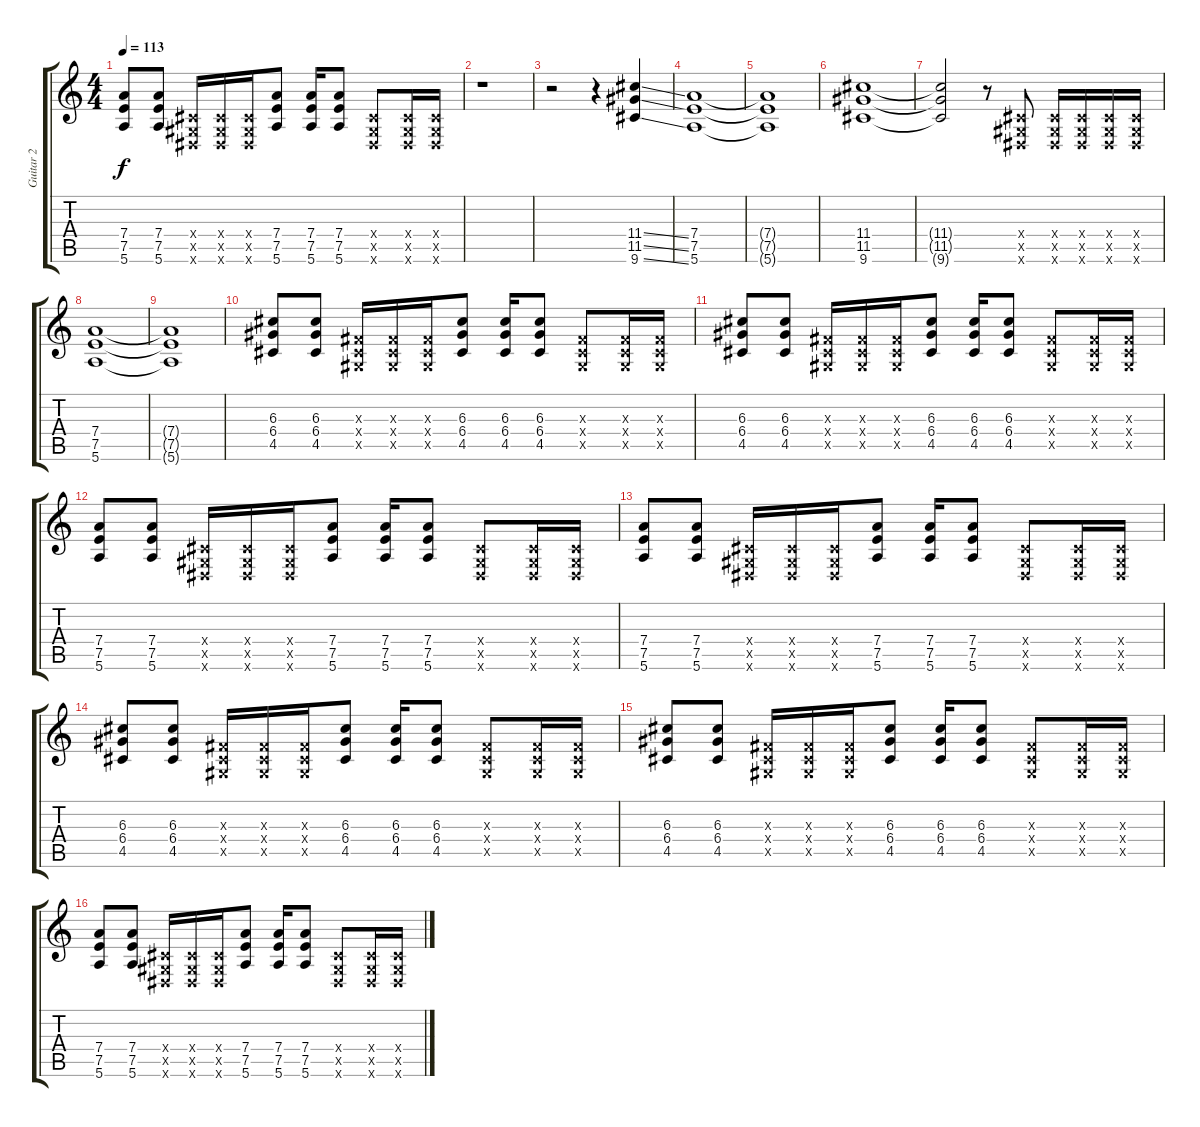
\track ("Guitar 2" "Guitar 2") {instrument distortionguitar}
\staff {score tabs}
\tuning (E4 B3 G3 D3 A2 E2) {hide}
\ts (4 4)
\tempo 113
\clef g2
\ks c
(7.4 7.5 5.6).8{dy f} (7.4 7.5 5.6).8 (-1.4{x} -1.5{x} -1.6{x}).16 (-1.4{x} -1.5{x} -1.6{x}).16 (-1.4{x} -1.5{x} -1.6{x}).16 (7.4 7.5 5.6).8 (7.4 7.5 5.6).16 (7.4 7.5 5.6).8 (-1.4{x} -1.5{x} -1.6{x}).8 (-1.4{x} -1.5{x} -1.6{x}).16 (-1.4{x} -1.5{x} -1.6{x}).16 |
r.1 |
r.2 r.4 (11.4{ss} 11.5{ss} 9.6{ss}).4 |
(7.4 7.5 5.6).1 |
(7.4{t} 7.5{t} 5.6{t}).1 |
(11.4 11.5 9.6).1 |
(11.4{t} 11.5{t} 9.6{t}).2 r.8 (-1.4{x} -1.5{x} -1.6{x}).8 (-1.4{x} -1.5{x} -1.6{x}).16 (-1.4{x} -1.5{x} -1.6{x}).16 (-1.4{x} -1.5{x} -1.6{x}).16 (-1.4{x} -1.5{x} -1.6{x}).16 |
(7.4 7.5 5.6).1 |
(7.4{t} 7.5{t} 5.6{t}).1 |
(6.3 6.4 4.5).8 (6.3 6.4 4.5).8 (-1.3{x} -1.4{x} -1.5{x}).16 (-1.3{x} -1.4{x} -1.5{x}).16 (-1.3{x} -1.4{x} -1.5{x}).16 (6.3 6.4 4.5).8 (6.3 6.4 4.5).16 (6.3 6.4 4.5).8 (-1.3{x} -1.4{x} -1.5{x}).8 (-1.3{x} -1.4{x} -1.5{x}).16 (-1.3{x} -1.4{x} -1.5{x}).16 |
(6.3 6.4 4.5).8 (6.3 6.4 4.5).8 (-1.3{x} -1.4{x} -1.5{x}).16 (-1.3{x} -1.4{x} -1.5{x}).16 (-1.3{x} -1.4{x} -1.5{x}).16 (6.3 6.4 4.5).8 (6.3 6.4 4.5).16 (6.3 6.4 4.5).8 (-1.3{x} -1.4{x} -1.5{x}).8 (-1.3{x} -1.4{x} -1.5{x}).16 (-1.3{x} -1.4{x} -1.5{x}).16 |
(7.4 7.5 5.6).8 (7.4 7.5 5.6).8 (-1.4{x} -1.5{x} -1.6{x}).16 (-1.4{x} -1.5{x} -1.6{x}).16 (-1.4{x} -1.5{x} -1.6{x}).16 (7.4 7.5 5.6).8 (7.4 7.5 5.6).16 (7.4 7.5 5.6).8 (-1.4{x} -1.5{x} -1.6{x}).8 (-1.4{x} -1.5{x} -1.6{x}).16 (-1.4{x} -1.5{x} -1.6{x}).16 |
(7.4 7.5 5.6).8 (7.4 7.5 5.6).8 (-1.4{x} -1.5{x} -1.6{x}).16 (-1.4{x} -1.5{x} -1.6{x}).16 (-1.4{x} -1.5{x} -1.6{x}).16 (7.4 7.5 5.6).8 (7.4 7.5 5.6).16 (7.4 7.5 5.6).8 (-1.4{x} -1.5{x} -1.6{x}).8 (-1.4{x} -1.5{x} -1.6{x}).16 (-1.4{x} -1.5{x} -1.6{x}).16 |
(6.3 6.4 4.5).8 (6.3 6.4 4.5).8 (-1.3{x} -1.4{x} -1.5{x}).16 (-1.3{x} -1.4{x} -1.5{x}).16 (-1.3{x} -1.4{x} -1.5{x}).16 (6.3 6.4 4.5).8 (6.3 6.4 4.5).16 (6.3 6.4 4.5).8 (-1.3{x} -1.4{x} -1.5{x}).8 (-1.3{x} -1.4{x} -1.5{x}).16 (-1.3{x} -1.4{x} -1.5{x}).16 |
(6.3 6.4 4.5).8 (6.3 6.4 4.5).8 (-1.3{x} -1.4{x} -1.5{x}).16 (-1.3{x} -1.4{x} -1.5{x}).16 (-1.3{x} -1.4{x} -1.5{x}).16 (6.3 6.4 4.5).8 (6.3 6.4 4.5).16 (6.3 6.4 4.5).8 (-1.3{x} -1.4{x} -1.5{x}).8 (-1.3{x} -1.4{x} -1.5{x}).16 (-1.3{x} -1.4{x} -1.5{x}).16 |
(7.4 7.5 5.6).8 (7.4 7.5 5.6).8 (-1.4{x} -1.5{x} -1.6{x}).16 (-1.4{x} -1.5{x} -1.6{x}).16 (-1.4{x} -1.5{x} -1.6{x}).16 (7.4 7.5 5.6).8 (7.4 7.5 5.6).16 (7.4 7.5 5.6).8 (-1.4{x} -1.5{x} -1.6{x}).8 (-1.4{x} -1.5{x} -1.6{x}).16 (-1.4{x} -1.5{x} -1.6{x}).16
